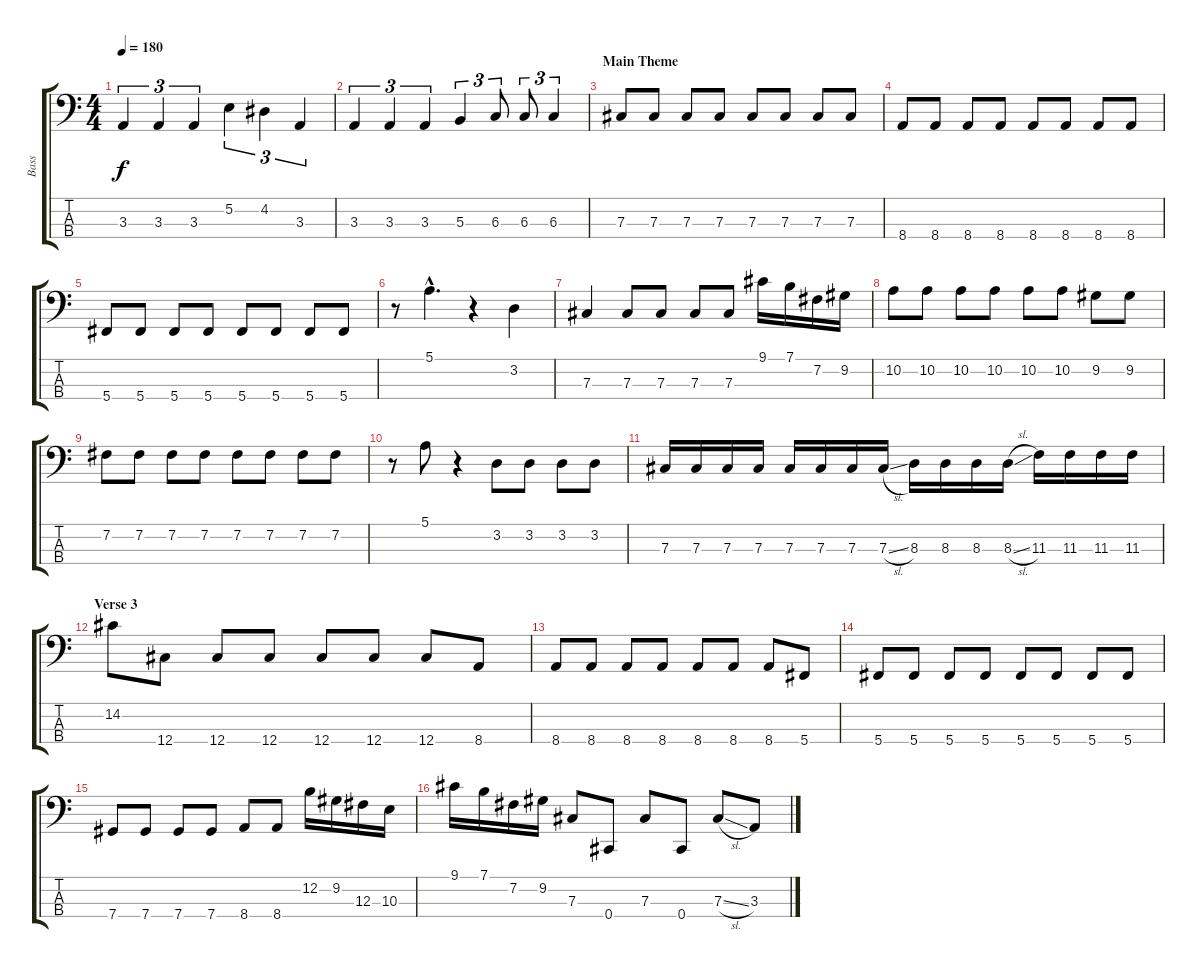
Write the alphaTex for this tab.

\track ("Bass" "Bass") {instrument electricbasspick}
\staff {score tabs}
\tuning (E2 B1 Gb1 Db1) {hide}
\ts (4 4)
\tempo 180
\clef f4
\ks c
3.3.4{tu (3 2) dy f} 3.3.4{tu (3 2)} 3.3.4{tu (3 2)} 5.2.4{tu (3 2)} 4.2.4{tu (3 2)} 3.3.4{tu (3 2)} |
3.3.4{tu (3 2)} 3.3.4{tu (3 2)} 3.3.4{tu (3 2)} 5.3.4{tu (3 2)} 6.3.8{tu (3 2)} 6.3.8{tu (3 2)} 6.3.4{tu (3 2)} |
\section ("" "Main Theme")
7.3.8 7.3.8 7.3.8 7.3.8 7.3.8 7.3.8 7.3.8 7.3.8 |
8.4.8 8.4.8 8.4.8 8.4.8 8.4.8 8.4.8 8.4.8 8.4.8 |
5.4.8 5.4.8 5.4.8 5.4.8 5.4.8 5.4.8 5.4.8 5.4.8 |
r.8 5.1{hac}.4{d} r.4 3.2.4 |
7.3.4 7.3.8 7.3.8 7.3.8 7.3.8 9.1.16 7.1.16 7.2.16 9.2.16 |
10.2.8 10.2.8 10.2.8 10.2.8 10.2.8 10.2.8 9.2.8 9.2.8 |
7.2.8 7.2.8 7.2.8 7.2.8 7.2.8 7.2.8 7.2.8 7.2.8 |
r.8 5.1.8 r.4 3.2.8 3.2.8 3.2.8 3.2.8 |
7.3.16 7.3.16 7.3.16 7.3.16 7.3.16 7.3.16 7.3.16 7.3{sl}.16 8.3.16 8.3.16 8.3.16 8.3{sl}.16 11.3.16 11.3.16 11.3.16 11.3.16 |
\section ("" "Verse 3")
14.2.8 12.4.8 12.4.8 12.4.8 12.4.8 12.4.8 12.4.8 8.4.8 |
8.4.8 8.4.8 8.4.8 8.4.8 8.4.8 8.4.8 8.4.8 5.4.8 |
5.4.8 5.4.8 5.4.8 5.4.8 5.4.8 5.4.8 5.4.8 5.4.8 |
7.4.8 7.4.8 7.4.8 7.4.8 8.4.8 8.4.8 12.2.16 9.2.16 12.3.16 10.3.16 |
9.1.16 7.1.16 7.2.16 9.2.16 7.3.8 0.4.8 7.3.8 0.4.8 7.3{sl}.8 3.3.8
